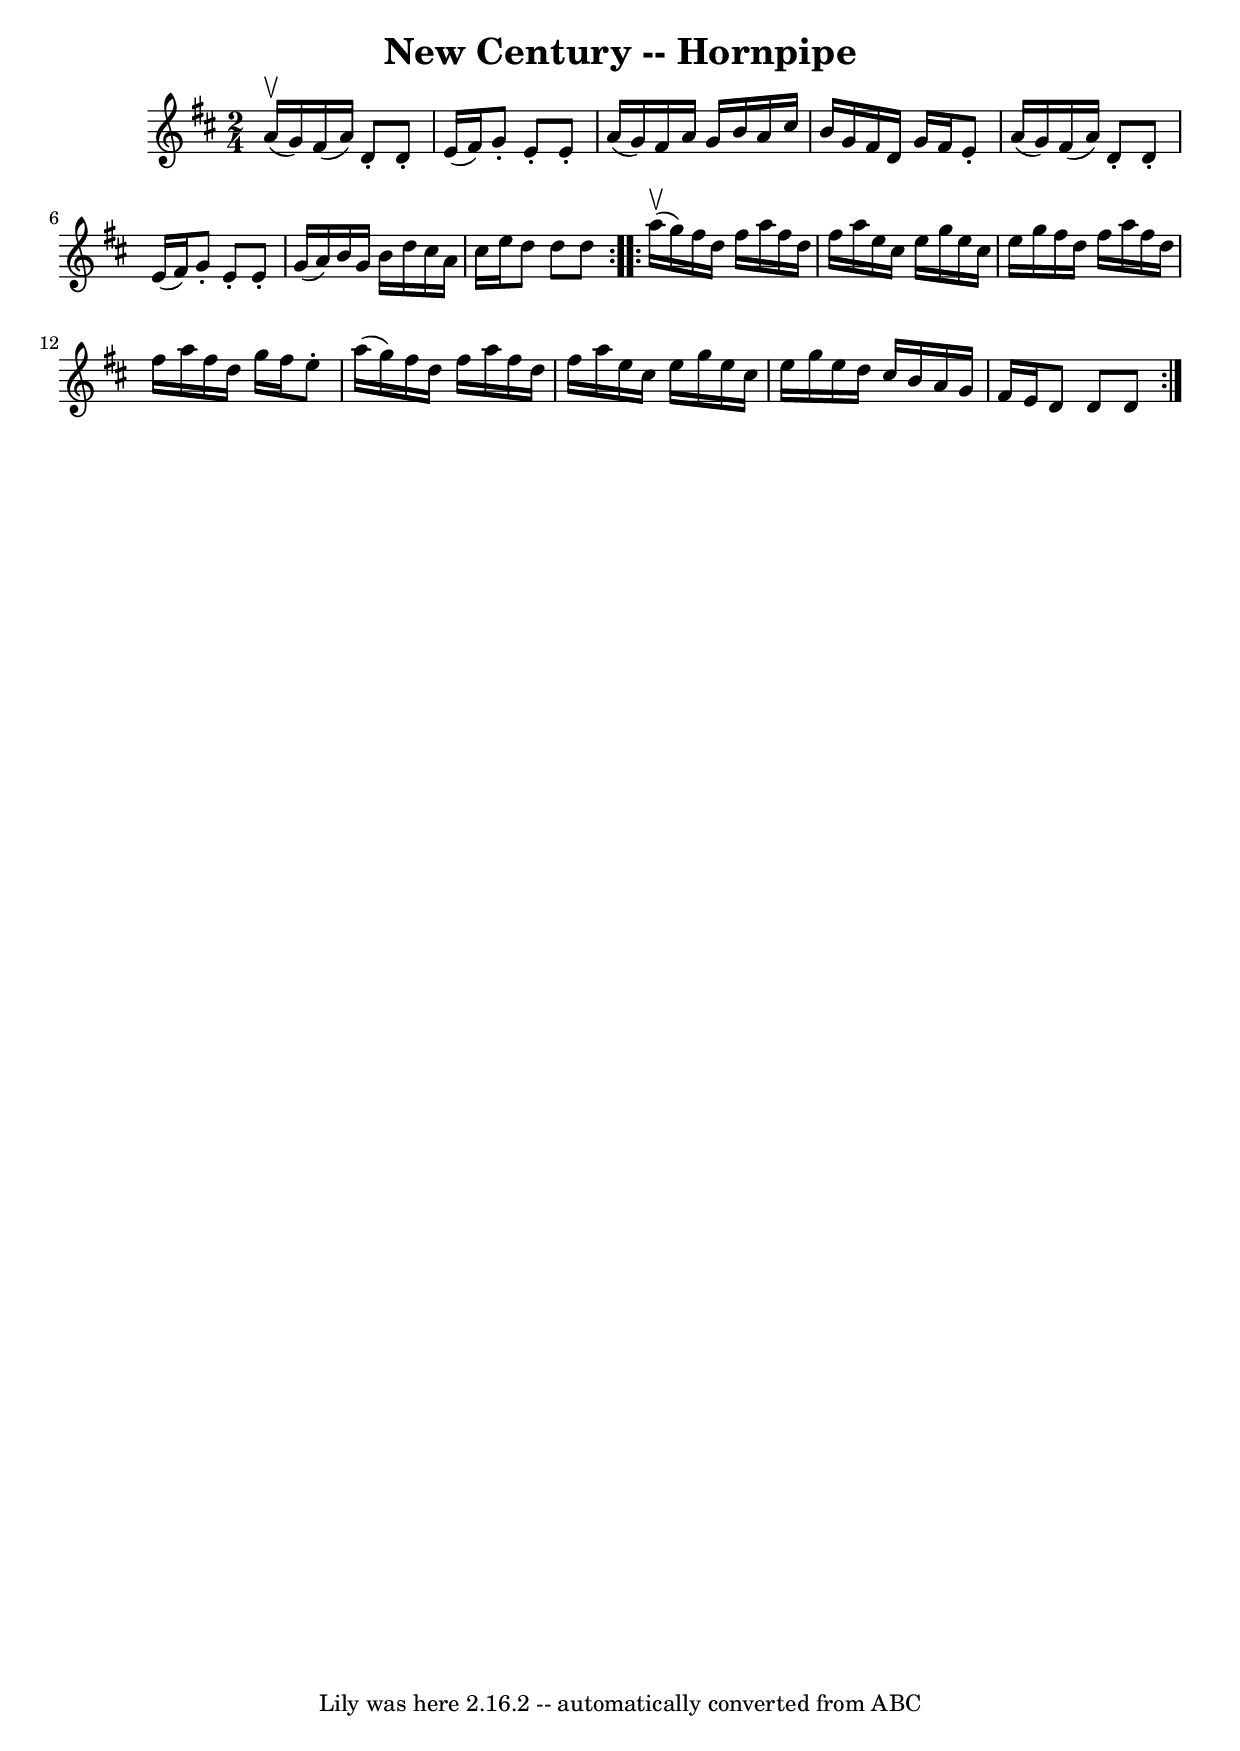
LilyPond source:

\version "2.16.2"
\include "Mammoth.ily"
\header {
  %% book = "Cole's 1000 Fiddle Tunes"
  crossRefNumber = "1"
  footnotes = ""
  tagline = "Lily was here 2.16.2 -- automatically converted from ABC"
  title = "New Century -- Hornpipe"

}
voicedefault =  {



  \repeat volta 2 {

    \time 2/4 
    \key d \major
    a'16 (^\upbow g'16) |
    fis'16 (a'16 ) d'8-. d'8-. e'16 (fis'16) |
    g'8-. e'8-. e'8-. 
    a'16 (g'16) |
    fis'16 a'16 g'16 b'16 a'16    
    cis''16 b'16 g'16  |
    fis'16 d'16 g'16 fis'16 e'8-.  
    a'16 (g'16) |
    fis'16 (a'16) d'8-. d'8-. e'16 (
    fis'16) |
    g'8-. e'8-. e'8-. g'16 (a'16) |
    
    b'16 g'16 b'16 d''16 cis''16 a'16 cis''16 e''16  |
    
    d''8 d''8 d''8  
  }     
  \repeat volta 2 {
    a''16 (^\upbow g''16) 
    |
    fis''16 d''16 fis''16 a''16 fis''16 d''16 fis''16  
    a''16  |
    e''16 cis''16 e''16 g''16 e''16 cis''16    
    e''16 g''16  |
    fis''16 d''16 fis''16 a''16 fis''16    
    d''16 fis''16 a''16  |
    fis''16 d''16 g''16 fis''16    
    e''8-. a''16 (g''16) |
    fis''16 d''16 fis''16 a''16 
    fis''16 d''16 fis''16 a''16  |
    e''16 cis''16 e''16   
    g''16 e''16 cis''16 e''16 g''16  |
    e''16 d''16    
    cis''16 b'16 a'16 g'16 fis'16 e'16  |
    d'8 d'8 d'8 
    
  }   

}

\score{
  <<

    \context Staff="default"
    {
      \voicedefault 
      
    }

  >>
  \layout {
    
  }
  \midi {
  }

}
